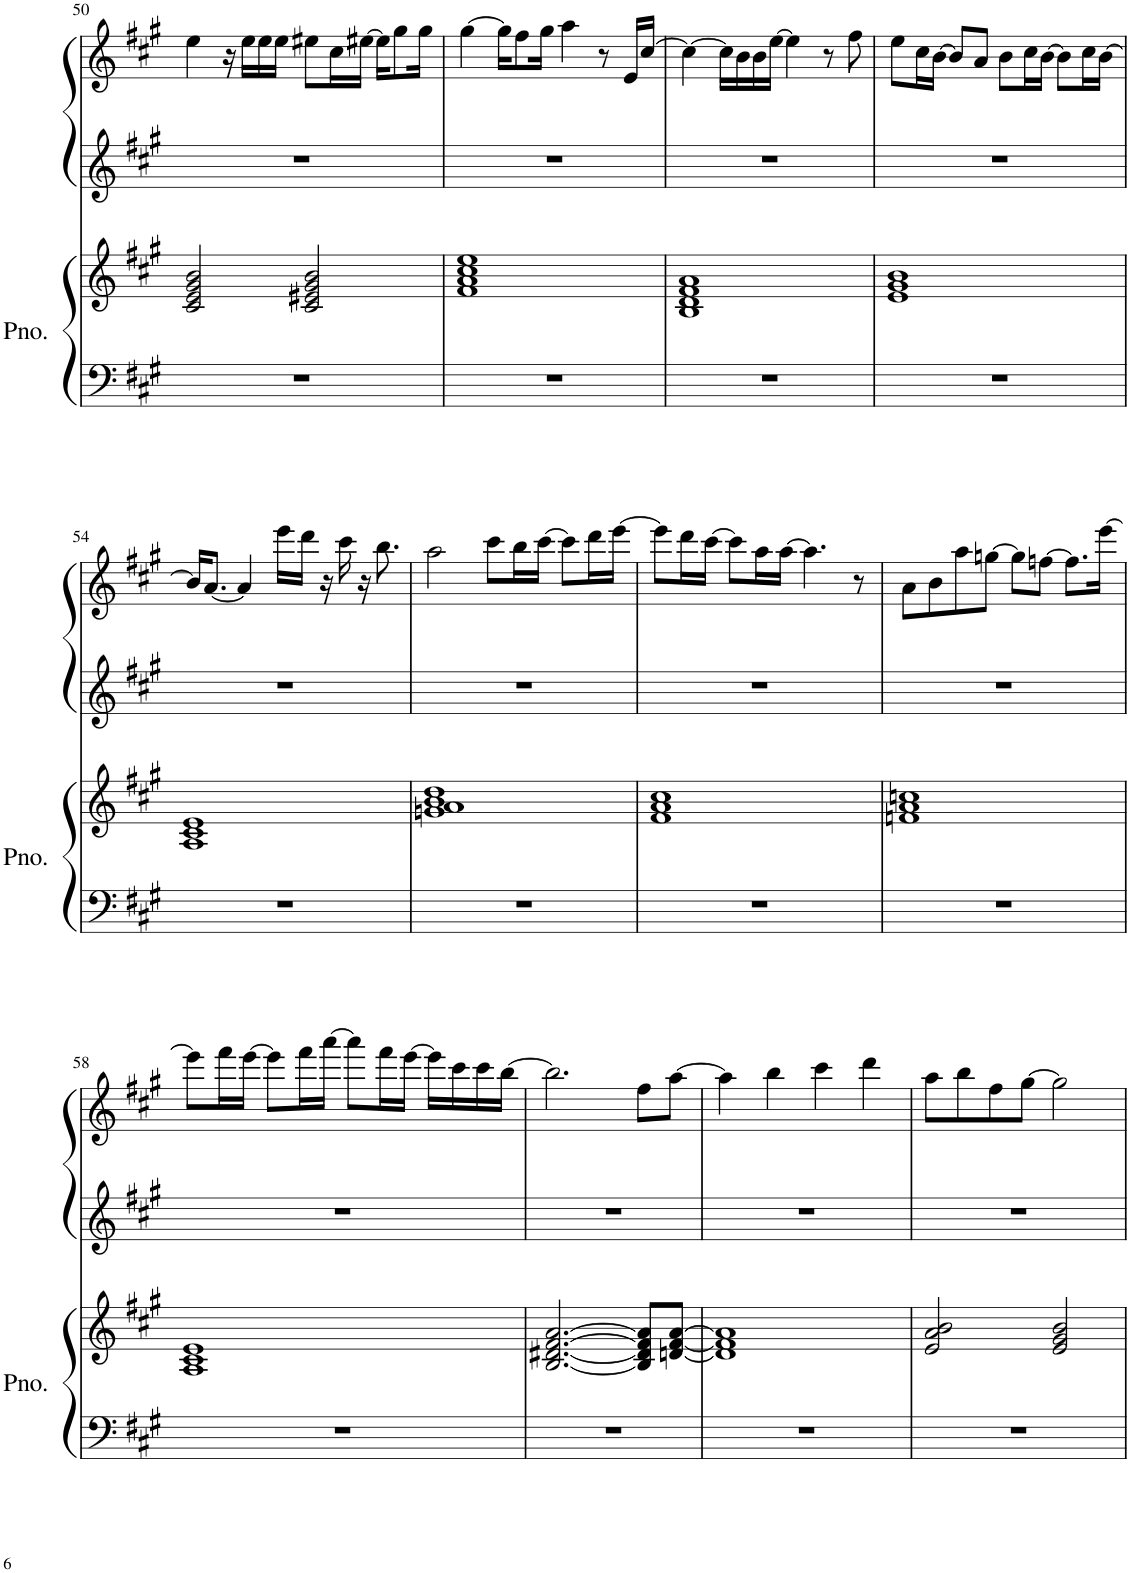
**kern	**kern	**kern	**kern
*part2	*part2	*part1	*part1
*staff4	*staff3	*staff2	*staff1
*I"ピアノ	*	*I"Piano	*
*	*	*I'Pno	*
!!LO:PB:g=z
*clefF4	*clefG2	*clefG2	*clefG2
*k[f#c#g#]	*k[f#c#g#]	*k[f#c#g#]	*k[f#c#g#]
*M4/4	*M4/4	*M4/4	*M4/4
*met(c)	*met(c)	*met(c)	*met(c)
=50	=50	=50	=50
1r	2c#/ 2e/ 2g#/ 2b/	1r	4ee\
.	.	.	16r
.	.	.	16ee\LL
.	.	.	16ee\
.	.	.	16ee\JJ
.	2c#/ 2e#X/ 2g#/ 2b/	.	8ee#X\L
.	.	.	16cc#\L
.	.	.	[16ee#X\JJ
.	.	.	16ee#\KL]
.	.	.	8gg#\
.	.	.	16gg#\Jk
=51	=51	=51	=51
1r	1f# 1a 1cc# 1ee	1r	[4gg#\
.	.	.	16gg#\KL]
.	.	.	8ff#\
.	.	.	16gg#\Jk
.	.	.	4aa\
.	.	.	8r
.	.	.	16e/LL
.	.	.	[16cc#/JJ
=52	=52	=52	=52
1r	1B 1d 1f# 1a	1r	4cc#\_
.	.	.	16cc#\LL]
.	.	.	16b\
.	.	.	16b\
.	.	.	[16ee\JJ
.	.	.	4ee\]
.	.	.	8r
.	.	.	8ff#\
=53	=53	=53	=53
1r	1e 1g# 1b	1r	8ee\L
.	.	.	16cc#\L
.	.	.	[16b\JJ
.	.	.	8b/L]
.	.	.	8a/J
.	.	.	8b\L
.	.	.	16cc#\L
.	.	.	[16b\JJ
.	.	.	8b\L]
.	.	.	16cc#\L
.	.	.	[16b\JJ
!!LO:LB:g=z
=54	=54	=54	=54
1r	1A 1c# 1e	1r	16b/KL]
.	.	.	[8.a/J
.	.	.	4a/]
.	.	.	16eee\LL
.	.	.	16ddd\JJ
.	.	.	16r
.	.	.	16ccc#\
.	.	.	16r
.	.	.	8.bb\
=55	=55	=55	=55
1r	1gn 1a 1b 1dd	1r	2aa\
.	.	.	8ccc#\L
.	.	.	16bb\L
.	.	.	[16ccc#\JJ
.	.	.	8ccc#\L]
.	.	.	16ddd\L
.	.	.	[16eee\JJ
=56	=56	=56	=56
1r	1f# 1a 1cc#	1r	8eee\L]
.	.	.	16ddd\L
.	.	.	[16ccc#\JJ
.	.	.	8ccc#\L]
.	.	.	16aa\L
.	.	.	[16aa\JJ
.	.	.	4.aa\]
.	.	.	8r
=57	=57	=57	=57
1r	1fn 1a 1ccn	1r	8a\L
.	.	.	8b\
.	.	.	8aa\
.	.	.	[8ggn\J
.	.	.	8gg\L]
.	.	.	[8ffn\J
.	.	.	8.ff\L]
.	.	.	[16eee\Jk
!!LO:LB:g=z
=58	=58	=58	=58
1r	1A 1c# 1e	1r	8eee\L]
.	.	.	16fff#\L
.	.	.	[16eee\JJ
.	.	.	8eee\L]
.	.	.	16fff#\L
.	.	.	[16aaa\JJ
.	.	.	8aaa\L]
.	.	.	16fff#\L
.	.	.	[16eee\JJ
.	.	.	16eee\LL]
.	.	.	16ccc#\
.	.	.	16ccc#\
.	.	.	[16bb\JJ
=59	=59	=59	=59
1r	[2.B/ [2.d#X/ [2.f#/ [2.a/	1r	2.bb\]
.	8B/] 8d#/] 8f#/] 8a/]L	.	8ff#\L
.	[8dn/ [8f#/ [8a/J	.	[8aa\J
=60	=60	=60	=60
1r	1d] 1f#] 1a]	1r	4aa\]
.	.	.	4bb\
.	.	.	4ccc#\
.	.	.	4ddd\
=61	=61	=61	=61
1r	2e/ 2a/ 2b/	1r	8aa\L
.	.	.	8bb\
.	.	.	8ff#\
.	.	.	[8gg#\J
.	2e/ 2g#/ 2b/	.	2gg#\]
=	=	=	=
*-	*-	*-	*-
